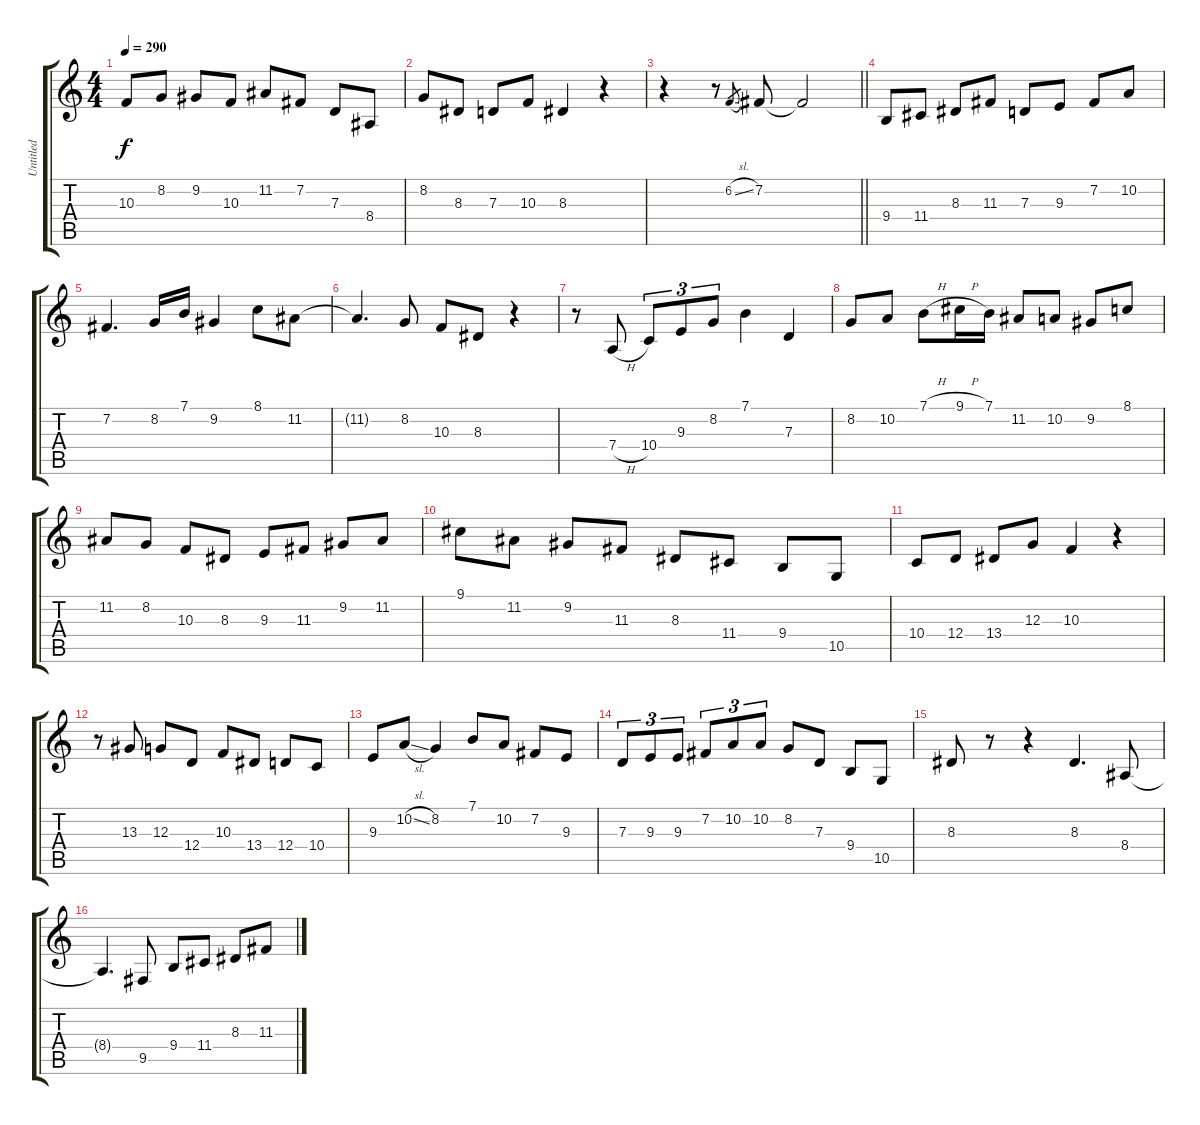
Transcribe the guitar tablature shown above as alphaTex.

\track ("Untitled" "Untitled") {instrument tenorsax}
\staff {score tabs}
\tuning (E4 B3 G3 D3 A2 E2) {hide}
\ts (4 4)
\tempo 290
\clef g2
\ks c
10.3.8{dy f} 8.2.8 9.2.8 10.3.8 11.2.8 7.2.8 7.3.8 8.4.8 |
8.2.8 8.3.8 7.3.8 10.3.8 8.3.4 r.4 |
\barLineRight lightlight
r.4 r.8 6.2{sl}.8{gr} 7.2.8 7.2{t}.2 |
9.4.8 11.4.8 8.3.8 11.3.8 7.3.8 9.3.8 7.2.8 10.2.8 |
7.2.4{d} 8.2.16 7.1.16 9.2.4 8.1.8 11.2.8 |
11.2{t}.4{d} 8.2.8 10.3.8 8.3.8 r.4 |
r.8 7.4{h}.8 10.4.8{tu (3 2)} 9.3.8{tu (3 2)} 8.2.8{tu (3 2)} 7.1.4 7.3.4 |
8.2.8 10.2.8 7.1{h}.8 9.1{h}.16 7.1.16 11.2.8 10.2.8 9.2.8 8.1.8 |
11.2.8 8.2.8 10.3.8 8.3.8 9.3.8 11.3.8 9.2.8 11.2.8 |
9.1.8 11.2.8 9.2.8 11.3.8 8.3.8 11.4.8 9.4.8 10.5.8 |
10.4.8 12.4.8 13.4.8 12.3.8 10.3.4 r.4 |
r.8 13.3.8 12.3.8 12.4.8 10.3.8 13.4.8 12.4.8 10.4.8 |
9.3.8 10.2{sl}.8 8.2.4 7.1.8 10.2.8 7.2.8 9.3.8 |
7.3.8{tu (3 2)} 9.3.8{tu (3 2)} 9.3.8{tu (3 2)} 7.2.8{tu (3 2)} 10.2.8{tu (3 2)} 10.2.8{tu (3 2)} 8.2.8 7.3.8 9.4.8 10.5.8 |
8.3.8 r.8 r.4 8.3.4{d} 8.4.8 |
8.4{t}.4{d} 9.5.8 9.4.8 11.4.8 8.3.8 11.3.8
